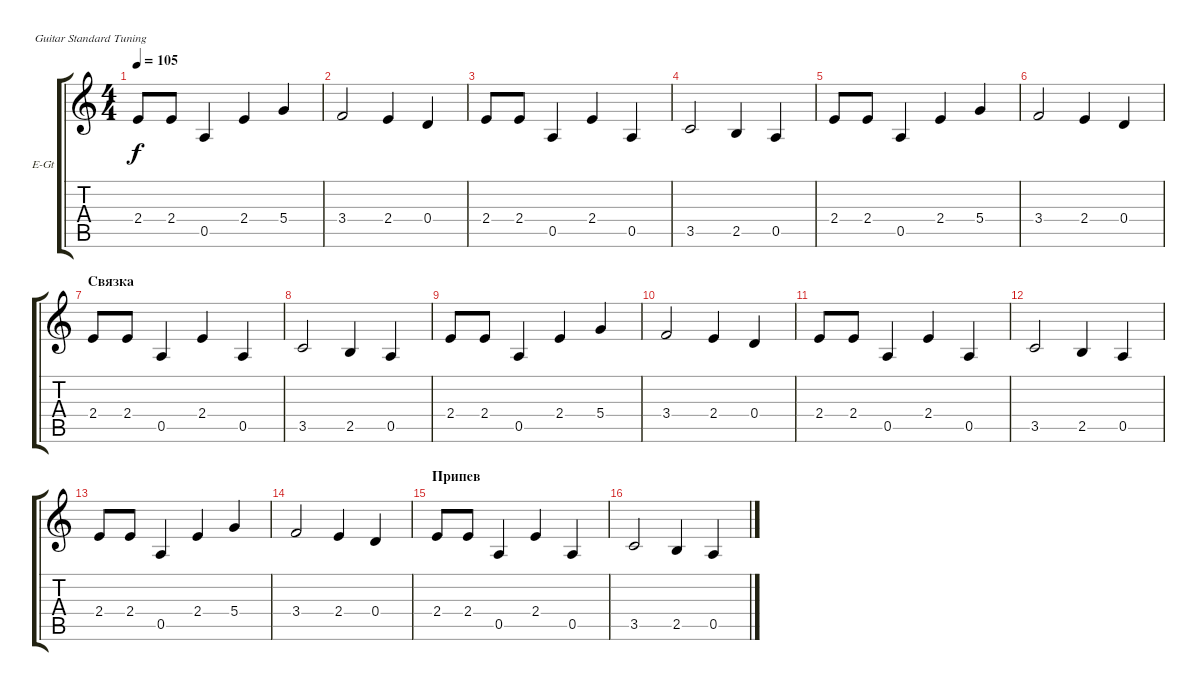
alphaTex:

\defaultSystemsLayout 4
\bracketExtendMode groupsimilarinstruments
\firstSystemTrackNameOrientation horizontal
\otherSystemsTrackNameOrientation horizontal
\track ("Electric Guitar" "E-Gt") {instrument electricguitarclean}
\staff {score tabs}
\tuning (E4 B3 G3 D3 A2 E2)
\ts (4 4)
\tempo 105
\clef g2
\scale
0.333333
\ks c
2.4.8{dy f} 2.4.8 0.5.4 2.4.4 5.4.4 |
\scale
0.333333 3.4.2 2.4.4 0.4.4 |
\scale
0.333333 2.4.8 2.4.8 0.5.4 2.4.4 0.5.4 |
\scale
0.333333 3.5.2 2.5.4 0.5.4 |
\scale
0.333333 2.4.8 2.4.8 0.5.4 2.4.4 5.4.4 |
\scale
0.333333 3.4.2 2.4.4 0.4.4 |
\section ("" "Связка")
\scale
0.333333 2.4.8 2.4.8 0.5.4 2.4.4 0.5.4 |
\scale
0.333333 3.5.2 2.5.4 0.5.4 |
\scale
0.333333 2.4.8 2.4.8 0.5.4 2.4.4 5.4.4 |
\scale
0.333333 3.4.2 2.4.4 0.4.4 |
\scale
0.333333 2.4.8 2.4.8 0.5.4 2.4.4 0.5.4 |
\scale
0.333333 3.5.2 2.5.4 0.5.4 |
\scale
0.333333 2.4.8 2.4.8 0.5.4 2.4.4 5.4.4 |
\scale
0.333333 3.4.2 2.4.4 0.4.4 |
\section ("" "Припев")
\scale
0.333333 2.4.8 2.4.8 0.5.4 2.4.4 0.5.4 |
\scale
0.333333 3.5.2 2.5.4 0.5.4
